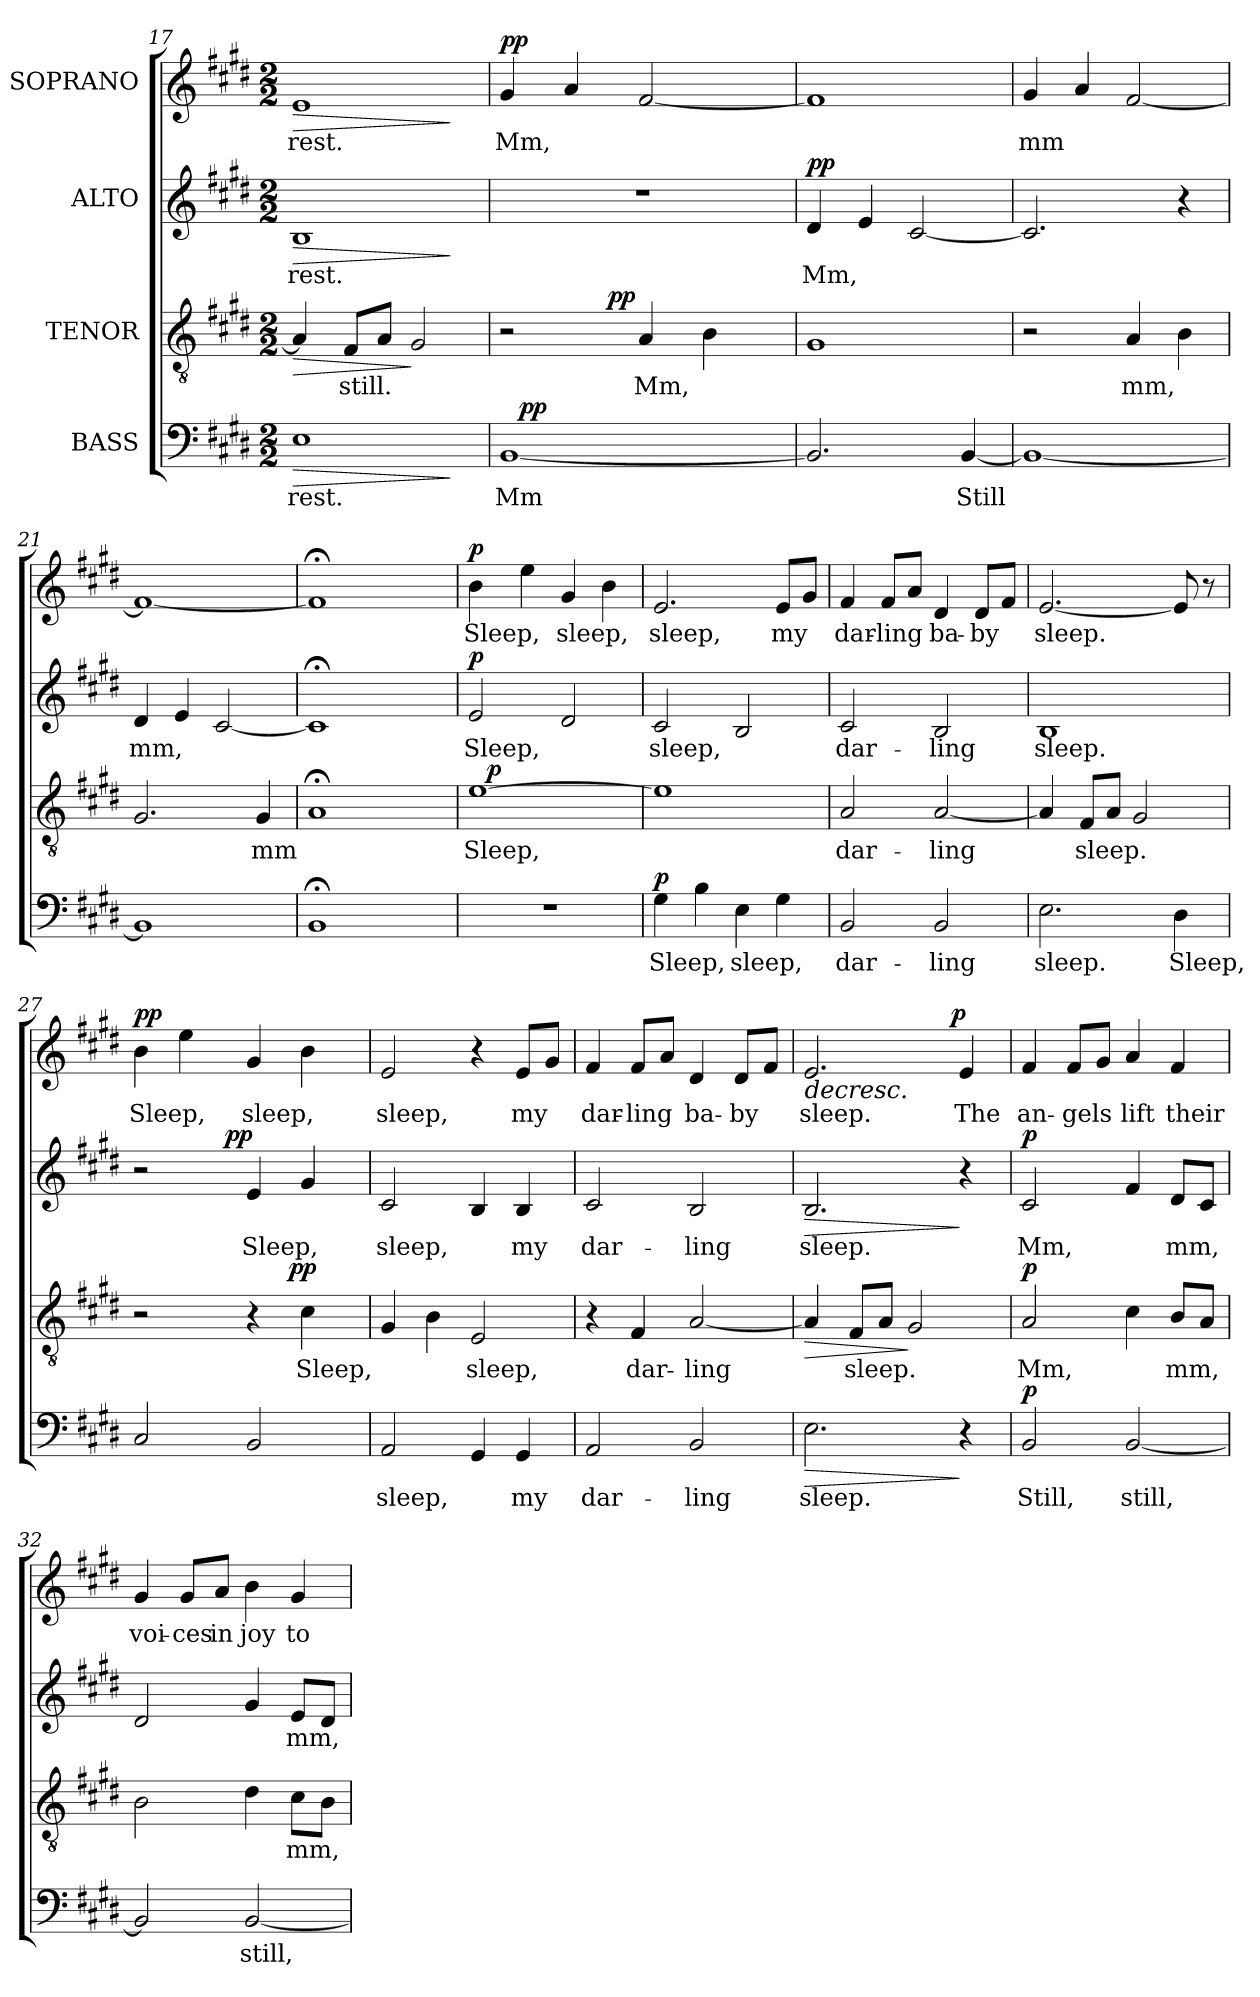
**kern	**text	**dynam	**kern	**text	**dynam	**kern	**text	**dynam	**kern	**text	**dynam
*part4	*part4	*part4	*part3	*part3	*part3	*part2	*part2	*part2	*part1	*part1	*part1
*staff4	*staff4	*staff4	*staff3	*staff3	*staff3	*staff2	*staff2	*staff2	*staff1	*staff1	*staff1
*I"BASS	*	*	*I"TENOR	*	*	*I"ALTO	*	*	*I"SOPRANO	*	*
*clefF4	*	*	*clefGv2	*	*	*clefG2	*	*	*clefG2	*	*
*k[f#c#g#d#]	*	*	*k[f#c#g#d#]	*	*	*k[f#c#g#d#]	*	*	*k[f#c#g#d#]	*	*
*E:	*	*	*E:	*	*	*E:	*	*	*E:	*	*
*M2/2	*	*	*M2/2	*	*	*M2/2	*	*	*M2/2	*	*
=17	=17	=17	=17	=17	=17	=17	=17	=17	=17	=17	=17
!	!LO:LY:b:cj	!LO:HP:b	!	!	!LO:HP:b	!	!LO:LY:b:cj	!LO:HP:b	!	!LO:LY:b:cj	!LO:HP:b
1E	rest.	>	4A/]	.	>	1B	rest.	>	1e	rest.	>
!	!	!	!	!LO:LY:b	!	!	!	!	!	!	!
.	.	.	8F#/L	still.	.	.	.	.	.	.	.
.	.	.	8A/J	.	.	.	.	.	.	.	.
.	.	.	2G#/	.	]	.	.	.	.	.	.
.	.	]	.	.	.	.	.	]	.	.	]
=18	=18	=18	=18	=18	=18	=18	=18	=18	=18	=18	=18
!	!LO:LY:b	!	!	!	!	!	!	!	!	!LO:LY:b	!LO:DY:a
*^	*	*	*^	*	*	*	*	*	*	*	*
[<1BB	32.ryy	Mm	.	2r	4ryy	.	.	1r	.	.	4g#/	Mm,	pp
!	!	!	!LO:DY:a	!	!	!	!	!	!	!	!	!	!
.	2ryy	.	pp	.	.	.	.	.	.	.	.	.	.
.	.	.	.	.	8ryy	.	.	.	.	.	4a/	.	.
.	.	.	.	.	64ryy	.	.	.	.	.	.	.	.
!	!	!	!	!	!	!	!LO:DY:a	!	!	!	!	!	!
.	.	.	.	.	2ryy	.	pp	.	.	.	.	.	.
!	!	!	!	!	!	!LO:LY:b	!	!	!	!	!	!	!
.	.	.	.	4A/	.	Mm,	.	.	.	.	[<2f#/	.	.
.	4ryy	.	.	.	.	.	.	.	.	.	.	.	.
.	.	.	.	4B\	.	.	.	.	.	.	.	.	.
.	8ryy	.	.	.	.	.	.	.	.	.	.	.	.
.	.	.	.	.	16..ryy	.	.	.	.	.	.	.	.
.	16ryy	.	.	.	.	.	.	.	.	.	.	.	.
.	64ryy	.	.	.	.	.	.	.	.	.	.	.	.
=19	=19	=19	=19	=19	=19	=19	=19	=19	=19	=19	=19	=19	=19
!	!	!	!	!	!	!	!	!	!LO:LY:b	!LO:DY:a	!	!	!
*v	*v	*	*	*	*	*	*	*	*	*	*	*	*
*	*	*	*v	*v	*	*	*	*	*	*	*	*
2.BB/]	.	.	1G#	.	.	4d#/	Mm,	pp	1f#]	.	.
.	.	.	.	.	.	4e/	.	.	.	.	.
.	.	.	.	.	.	[<2c#/	.	.	.	.	.
!	!LO:LY:b	!	!	!	!	!	!	!	!	!	!
[<4BB/	Still	.	.	.	.	.	.	.	.	.	.
=20	=20	=20	=20	=20	=20	=20	=20	=20	=20	=20	=20
!	!	!	!	!	!	!	!	!	!	!LO:LY:b	!
1BB_<	.	.	2r	.	.	2.c#/]	.	.	4g#/	mm	.
.	.	.	.	.	.	.	.	.	4a/	.	.
!	!	!	!	!LO:LY:b	!	!	!	!	!	!	!
.	.	.	4A/	mm,	.	.	.	.	[<2f#/	.	.
.	.	.	4B\	.	.	4r	.	.	.	.	.
=21	=21	=21	=21	=21	=21	=21	=21	=21	=21	=21	=21
!	!	!	!	!	!	!	!LO:LY:b	!	!	!	!
1BB]	.	.	2.G#/	.	.	4d#/	mm,	.	1f#_>	.	.
.	.	.	.	.	.	4e/	.	.	.	.	.
.	.	.	.	.	.	[>2c#/	.	.	.	.	.
!	!	!	!	!LO:LY:b	!	!	!	!	!	!	!
.	.	.	4G#/	mm	.	.	.	.	.	.	.
!!LO:LB:g=z
=22	=22	=22	=22	=22	=22	=22	=22	=22	=22	=22	=22
*^	*	*	*^	*	*	*^	*	*	*^	*	*
1BB;<	64ryy	.	.	1A;<	64ryy	.	.	1c#;<]	64ryy	.	.	1f#;<]	64ryy	.	.
.	2ryy	.	.	.	2ryy	.	.	.	2ryy	.	.	.	2ryy	.	.
.	4ryy	.	.	.	4ryy	.	.	.	4ryy	.	.	.	4ryy	.	.
.	8...ryy	.	.	.	8...ryy	.	.	.	8...ryy	.	.	.	8...ryy	.	.
=23	=23	=23	=23	=23	=23	=23	=23	=23	=23	=23	=23	=23	=23	=23	=23
!	!	!	!	!	!	!LO:LY:b	!	!	!	!LO:LY:b	!LO:DY:a	!	!	!LO:LY:b	!LO:DY:a
*	*	*	*	*	*	*	*	*v	*v	*	*	*	*	*	*
*v	*v	*	*	*	*	*	*	*	*	*	*v	*v	*	*
1r	.	.	[>1e	16ryy	Sleep,	.	2e/	Sleep,	p	4b\	Sleep,	p
!	!	!	!	!	!	!LO:DY:a	!	!	!	!	!	!
.	.	.	.	2...ryy	.	p	.	.	.	.	.	.
.	.	.	.	.	.	.	.	.	.	4ee\	.	.
!	!	!	!	!	!	!	!	!	!	!	!LO:LY:b	!
.	.	.	.	.	.	.	2d#/	.	.	4g#/	sleep,	.
.	.	.	.	.	.	.	.	.	.	4b\	.	.
=24	=24	=24	=24	=24	=24	=24	=24	=24	=24	=24	=24	=24
!	!LO:LY:b	!LO:DY:a	!	!	!	!	!	!LO:LY:b	!	!	!LO:LY:b:cj	!
*	*	*	*v	*v	*	*	*	*	*	*	*	*
4G#\	Sleep,	p	1e]	.	.	2c#/	sleep,	.	2.e/	sleep,	.
4B\	.	.	.	.	.	.	.	.	.	.	.
!	!LO:LY:b	!	!	!	!	!	!	!	!	!	!
4E\	sleep,	.	.	.	.	2B/	.	.	.	.	.
!	!	!	!	!	!	!	!	!	!	!LO:LY:b	!
4G#\	.	.	.	.	.	.	.	.	8e/L	my	.
.	.	.	.	.	.	.	.	.	8g#/J	.	.
=25	=25	=25	=25	=25	=25	=25	=25	=25	=25	=25	=25
!	!LO:LY:b:cj	!	!	!LO:LY:b:cj	!	!	!LO:LY:b:cj	!	!	!LO:LY:b:cj	!
2BB/	dar-	.	2A/	dar-	.	2c#/	dar-	.	4f#/	dar-	.
!	!	!	!	!	!	!	!	!	!	!LO:LY:b	!
.	.	.	.	.	.	.	.	.	8f#/L	-ling	.
.	.	.	.	.	.	.	.	.	8a/J	.	.
!	!LO:LY:b:cj	!	!	!LO:LY:b	!	!	!LO:LY:b:cj	!	!	!LO:LY:b:cj	!
2BB/	-ling	.	[<2A/	-ling	.	2B/	-ling	.	4d#/	ba-	.
!	!	!	!	!	!	!	!	!	!	!LO:LY:b:cj	!
.	.	.	.	.	.	.	.	.	8d#/L	-by	.
.	.	.	.	.	.	.	.	.	8f#/J	.	.
=26	=26	=26	=26	=26	=26	=26	=26	=26	=26	=26	=26
!	!LO:LY:b:cj	!	!	!	!	!	!LO:LY:b:cj	!	!	!LO:LY:b	!
2.E\	sleep.	.	4A/]	.	.	1B	sleep.	.	[<2.e/	sleep.	.
!	!	!	!	!LO:LY:b	!	!	!	!	!	!	!
.	.	.	8F#/L	sleep.	.	.	.	.	.	.	.
.	.	.	8A/J	.	.	.	.	.	.	.	.
.	.	.	2G#/	.	.	.	.	.	.	.	.
!	!LO:LY:b	!	!	!	!	!	!	!	!	!	!
4D#\	Sleep,	.	.	.	.	.	.	.	8e/]	.	.
.	.	.	.	.	.	.	.	.	8r	.	.
=27	=27	=27	=27	=27	=27	=27	=27	=27	=27	=27	=27
!	!	!	!	!	!	!	!	!	!	!LO:LY:b	!LO:DY:a
*	*	*	*^	*	*	*^	*	*	*	*	*
2C#/	.	.	2r	2ryy	.	.	2r	4ryy	.	.	4b\	Sleep,	pp
.	.	.	.	.	.	.	.	8ryy	.	.	4ee\	.	.
.	.	.	.	.	.	.	.	32.ryy	.	.	.	.	.
!	!	!	!	!	!	!	!	!	!	!LO:DY:a	!	!	!
.	.	.	.	.	.	.	.	2ryy	.	pp	.	.	.
!	!	!	!	!	!	!	!	!	!LO:LY:b	!	!	!LO:LY:b	!
2BB/	.	.	4r	8..ryy	.	.	4e/	.	Sleep,	.	4g#/	sleep,	.
!	!	!	!	!	!	!LO:DY:a	!	!	!	!	!	!	!
.	.	.	.	4ryy	.	pp	.	.	.	.	.	.	.
!	!	!	!	!	!LO:LY:b	!	!	!	!	!	!	!	!
.	.	.	4c#\	.	Sleep,	.	4g#/	.	.	.	4b\	.	.
.	.	.	.	.	.	.	.	16ryy	.	.	.	.	.
.	.	.	.	32ryy	.	.	.	.	.	.	.	.	.
.	.	.	.	.	.	.	.	64ryy	.	.	.	.	.
!!LO:LB:g=z
=28	=28	=28	=28	=28	=28	=28	=28	=28	=28	=28	=28	=28	=28
!	!LO:LY:b	!	!	!	!	!	!	!	!LO:LY:b	!	!	!LO:LY:b:cj	!
*	*	*	*v	*v	*	*	*	*	*	*	*	*	*
*	*	*	*	*	*	*v	*v	*	*	*	*	*
2AA/	sleep,	.	4G#/	.	.	2c#/	sleep,	.	2e/	sleep,	.
.	.	.	4B\	.	.	.	.	.	.	.	.
!	!	!	!	!LO:LY:b:cj	!	!	!	!	!	!	!
4GG#/	.	.	2E/	sleep,	.	4B/	.	.	4r	.	.
!	!LO:LY:b:cj	!	!	!	!	!	!LO:LY:b:cj	!	!	!LO:LY:b	!
4GG#/	my	.	.	.	.	4B/	my	.	8e/L	my	.
.	.	.	.	.	.	.	.	.	8g#/J	.	.
=29	=29	=29	=29	=29	=29	=29	=29	=29	=29	=29	=29
!	!LO:LY:b:cj	!	!	!	!	!	!LO:LY:b:cj	!	!	!LO:LY:b:cj	!
2AA/	dar-	.	4r	.	.	2c#/	dar-	.	4f#/	dar-	.
!	!	!	!	!LO:LY:b:cj	!	!	!	!	!	!LO:LY:b	!
.	.	.	4F#/	dar-	.	.	.	.	8f#/L	-ling	.
.	.	.	.	.	.	.	.	.	8a/J	.	.
!	!LO:LY:b:cj	!	!	!LO:LY:b	!	!	!LO:LY:b:cj	!	!	!LO:LY:b:cj	!
2BB/	-ling	.	[<2A/	-ling	.	2B/	-ling	.	4d#/	ba-	.
!	!	!	!	!	!	!	!	!	!	!LO:LY:b:cj	!
.	.	.	.	.	.	.	.	.	8d#/L	-by	.
.	.	.	.	.	.	.	.	.	8f#/J	.	.
=30	=30	=30	=30	=30	=30	=30	=30	=30	=30	=30	=30
!	!LO:LY:b:cj	!LO:HP:b	!	!	!LO:HP:b	!	!LO:LY:b:cj	!LO:HP:b	!	!LO:LY:b:cj	!LO:HP:b
*	*	*	*	*	*	*	*	*	*^	*	*
2.E\	sleep.	>	4A/]	.	>	2.B/	sleep.	>	2.e/	2ryy	sleep.	>
!	!	!	!	!LO:LY:b	!	!	!	!	!	!	!	!
.	.	.	8F#/L	sleep.	.	.	.	.	.	.	.	.
.	.	.	8A/J	.	.	.	.	.	.	.	.	.
.	.	.	2G#/	.	]	.	.	.	.	8...ryy	.	.
!	!	!	!	!	!	!	!	!	!	!	!	!LO:DY:a
.	.	.	.	.	.	.	.	.	.	4ryy	.	p
!	!	!	!	!	!	!	!	!	!	!	!LO:LY:b:cj	!
4r	.	]	.	.	.	4r	.	]	4e/	.	The	]
.	.	.	.	.	.	.	.	.	.	64ryy	.	.
=31	=31	=31	=31	=31	=31	=31	=31	=31	=31	=31	=31	=31
!	!LO:LY:b:cj	!LO:DY:a	!	!LO:LY:b	!LO:DY:a	!	!LO:LY:b	!LO:DY:a	!	!	!LO:LY:b:cj	!
*	*	*	*	*	*	*	*	*	*v	*v	*	*
2BB/	Still,	p	2A/	Mm,	p	2c#/	Mm,	p	4f#/	an-	.
!	!	!	!	!	!	!	!	!	!	!LO:LY:b	!
.	.	.	.	.	.	.	.	.	8f#/L	-gels	.
.	.	.	.	.	.	.	.	.	8g#/J	.	.
!	!LO:LY:b	!	!	!	!	!	!	!	!	!LO:LY:b:cj	!
[<2BB/	still,	.	4c#\	.	.	4f#/	.	.	4a/	lift	.
!	!	!	!	!LO:LY:b	!	!	!LO:LY:b	!	!	!LO:LY:b:cj	!
.	.	.	8B/L	mm,	.	8d#/L	mm,	.	4f#/	their	.
.	.	.	8A/J	.	.	8c#/J	.	.	.	.	.
=32	=32	=32	=32	=32	=32	=32	=32	=32	=32	=32	=32
!	!	!	!	!	!	!	!	!	!	!LO:LY:b	!
2BB/]	.	.	2B\	.	.	2d#/	.	.	4g#/	voi-	.
!	!	!	!	!	!	!	!	!	!	!LO:LY:b:rj	!
.	.	.	.	.	.	.	.	.	8g#/L	-ces	.
!	!	!	!	!	!	!	!	!	!	!LO:LY:b:cj	!
.	.	.	.	.	.	.	.	.	8a/J	in	.
!	!LO:LY:b	!	!	!	!	!	!	!	!	!LO:LY:b:cj	!
[>2BB/	still,	.	4d#\	.	.	4g#/	.	.	4b\	joy	.
!	!	!	!	!LO:LY:b	!	!	!LO:LY:b	!	!	!LO:LY:b:cj	!
.	.	.	8c#\L	mm,	.	8e/L	mm,	.	4g#/	to	.
.	.	.	8B\J	.	.	8d#/J	.	.	.	.	.
=	=	=	=	=	=	=	=	=	=	=	=
*-	*-	*-	*-	*-	*-	*-	*-	*-	*-	*-	*-
